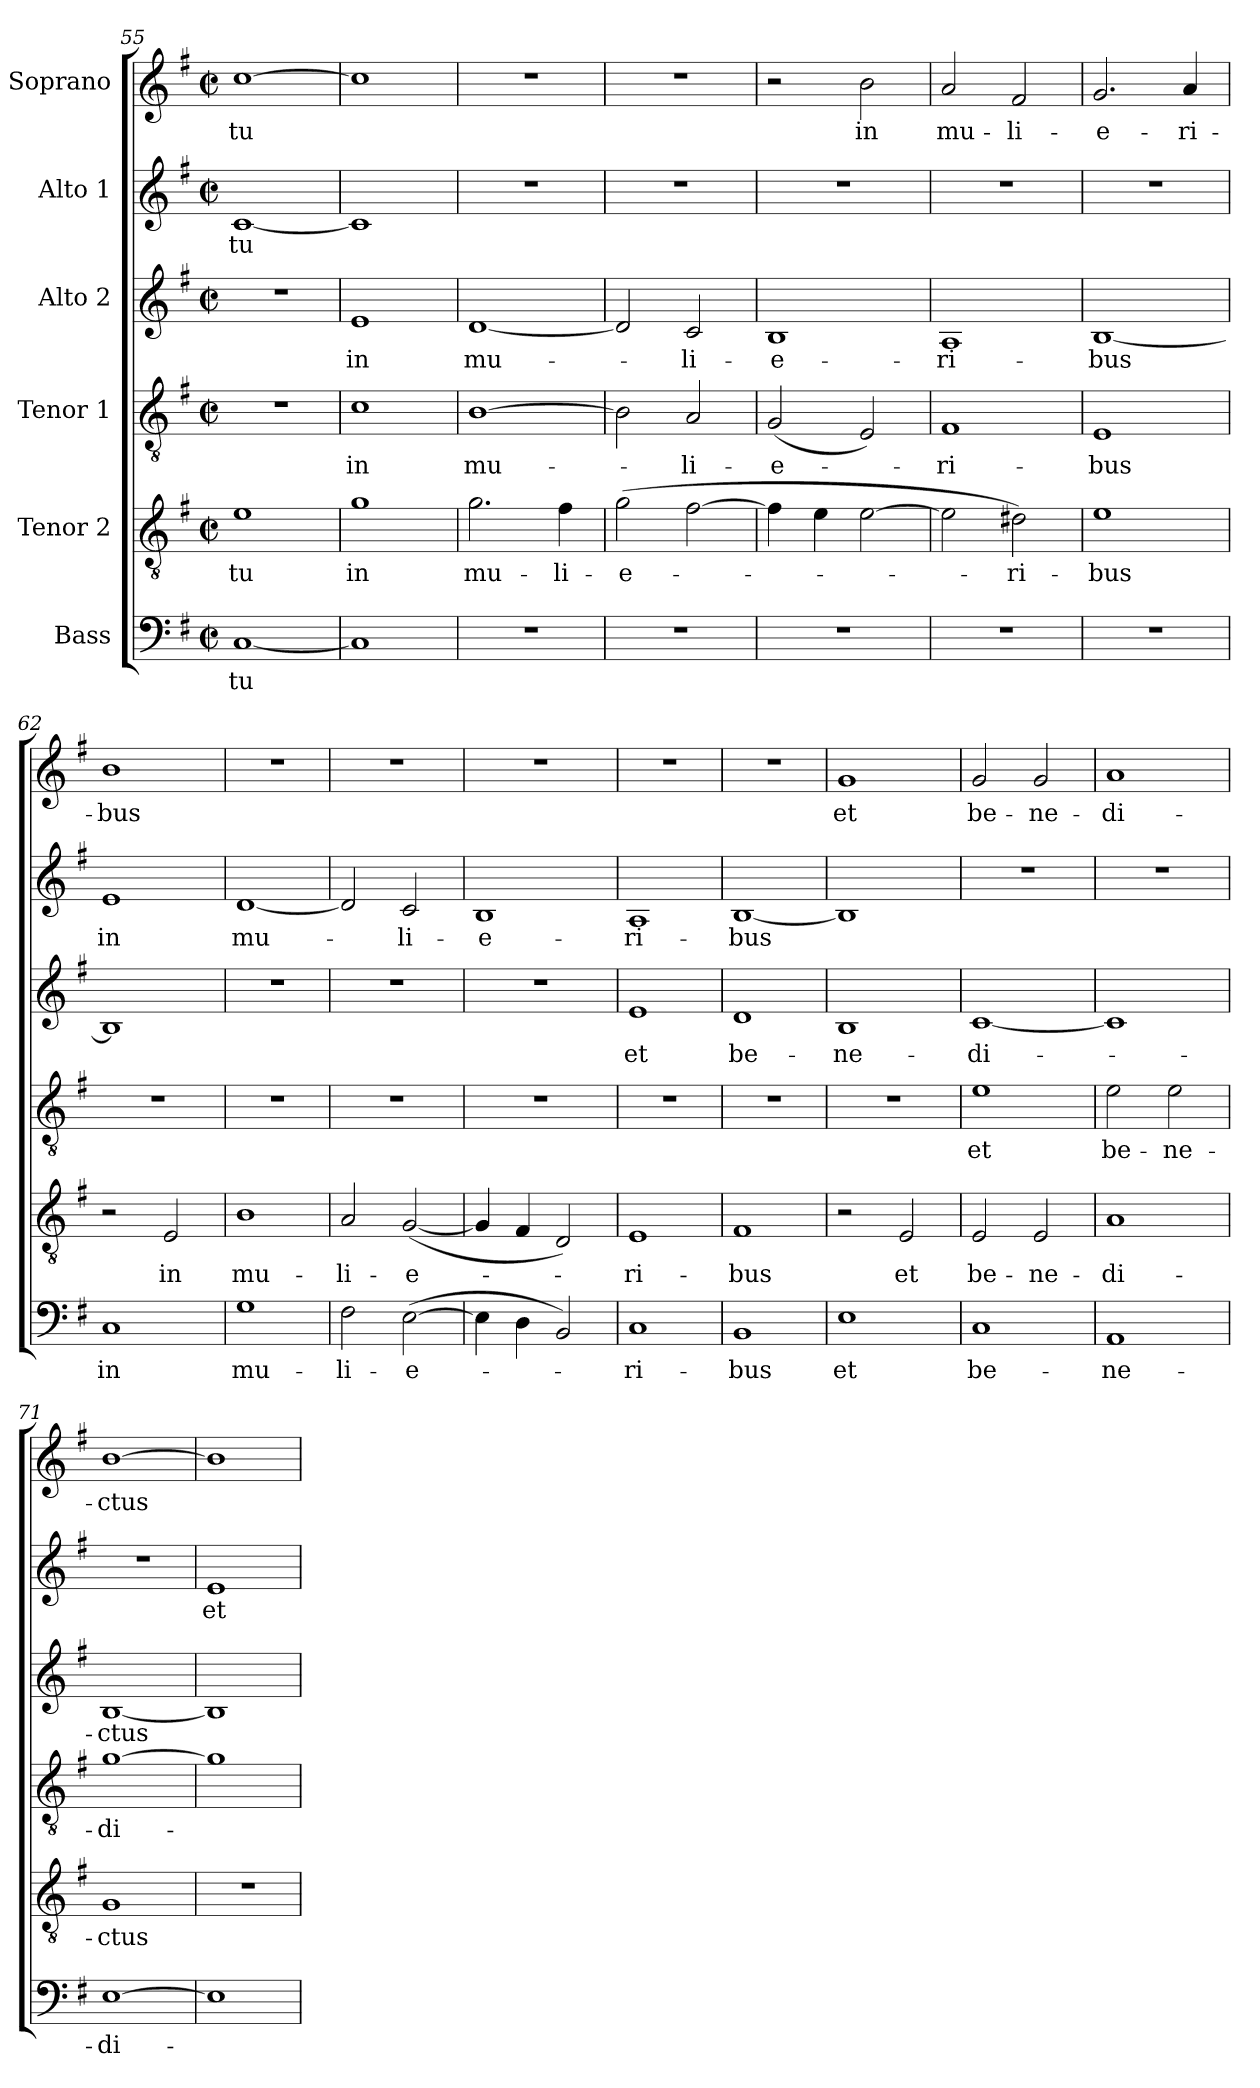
**kern	**text	**kern	**text	**kern	**text	**kern	**text	**kern	**text	**kern	**text
*part6	*part6	*part5	*part5	*part4	*part4	*part3	*part3	*part2	*part2	*part1	*part1
*staff6	*staff6	*staff5	*staff5	*staff4	*staff4	*staff3	*staff3	*staff2	*staff2	*staff1	*staff1
*I"Bass	*	*I"Tenor 2	*	*I"Tenor 1	*	*I"Alto 2	*	*I"Alto 1	*	*I"Soprano	*
*clefF4	*	*clefGv2	*	*clefGv2	*	*clefG2	*	*clefG2	*	*clefG2	*
*k[f#]	*	*k[f#]	*	*k[f#]	*	*k[f#]	*	*k[f#]	*	*k[f#]	*
*G:	*	*G:	*	*G:	*	*G:	*	*G:	*	*G:	*
*M2/2	*	*M2/2	*	*M2/2	*	*M2/2	*	*M2/2	*	*M2/2	*
*met(c|)	*	*met(c|)	*	*met(c|)	*	*met(c|)	*	*met(c|)	*	*met(c|)	*
=55	=55	=55	=55	=55	=55	=55	=55	=55	=55	=55	=55
!	!LO:LY:b	!	!LO:LY:b	!	!	!	!	!	!LO:LY:b	!	!LO:LY:b
[1C	tu	1e	tu	1r	.	1r	.	[1c	tu	[1cc	tu
=56	=56	=56	=56	=56	=56	=56	=56	=56	=56	=56	=56
!	!	!	!LO:LY:b	!	!LO:LY:b	!	!LO:LY:b	!	!	!	!
1C]	.	1g	in	1c	in	1e	in	1c]	.	1cc]	.
!!LO:PB:g=z
=57	=57	=57	=57	=57	=57	=57	=57	=57	=57	=57	=57
!	!	!	!LO:LY:b	!	!LO:LY:b	!	!LO:LY:b	!	!	!	!
1r	.	2.g\	mu-	[1B	mu-	[1d	mu-	1r	.	1r	.
!	!	!	!LO:LY:b	!	!	!	!	!	!	!	!
.	.	4f#\	-li-	.	.	.	.	.	.	.	.
=58	=58	=58	=58	=58	=58	=58	=58	=58	=58	=58	=58
!	!	!	!LO:LY:b	!	!	!	!	!	!	!	!
1r	.	(>2g\	-e-	2B\]	.	2d/]	.	1r	.	1r	.
!	!	!	!	!	!LO:LY:b	!	!LO:LY:b	!	!	!	!
.	.	[2f#\	.	2A/	-li-	2c/	-li-	.	.	.	.
=59	=59	=59	=59	=59	=59	=59	=59	=59	=59	=59	=59
!	!	!	!	!	!LO:LY:b	!	!LO:LY:b	!	!	!	!
1r	.	4f#\]	.	(<2G/	-e-	1B	-e-	1r	.	2r	.
.	.	4e\	.	.	.	.	.	.	.	.	.
!	!	!	!	!	!	!	!	!	!	!	!LO:LY:b
.	.	[2e\	.	2E/)	.	.	.	.	.	2b\	in
=60	=60	=60	=60	=60	=60	=60	=60	=60	=60	=60	=60
!	!	!	!	!	!LO:LY:b	!	!LO:LY:b	!	!	!	!LO:LY:b
1r	.	2e\]	.	1F#	-ri-	1A	-ri-	1r	.	2a/	mu-
!	!	!	!LO:LY:b	!	!	!	!	!	!	!	!LO:LY:b
.	.	2d#X\)	-ri-	.	.	.	.	.	.	2f#/	-li-
=61	=61	=61	=61	=61	=61	=61	=61	=61	=61	=61	=61
!	!	!	!LO:LY:b	!	!LO:LY:b	!	!LO:LY:b	!	!	!	!LO:LY:b
1r	.	1e	-bus	1E	-bus	[1B	-bus	1r	.	2.g/	-e-
!	!	!	!	!	!	!	!	!	!	!	!LO:LY:b
.	.	.	.	.	.	.	.	.	.	4a/	-ri-
=62	=62	=62	=62	=62	=62	=62	=62	=62	=62	=62	=62
!	!LO:LY:b	!	!	!	!	!	!	!	!LO:LY:b	!	!LO:LY:b
1C	in	2r	.	1r	.	1B]	.	1e	in	1b	-bus
!	!	!	!LO:LY:b	!	!	!	!	!	!	!	!
.	.	2E/	in	.	.	.	.	.	.	.	.
=63	=63	=63	=63	=63	=63	=63	=63	=63	=63	=63	=63
!	!LO:LY:b	!	!LO:LY:b	!	!	!	!	!	!LO:LY:b	!	!
1G	mu-	1B	mu-	1r	.	1r	.	[1d	mu-	1r	.
=64	=64	=64	=64	=64	=64	=64	=64	=64	=64	=64	=64
!	!LO:LY:b	!	!LO:LY:b	!	!	!	!	!	!	!	!
2F#\	-li-	2A/	-li-	1r	.	1r	.	2d/]	.	1r	.
!	!LO:LY:b	!	!LO:LY:b	!	!	!	!	!	!LO:LY:b	!	!
(>[2E\	-e-	(<[2G/	-e-	.	.	.	.	2c/	-li-	.	.
!!LO:LB:g=z
=65	=65	=65	=65	=65	=65	=65	=65	=65	=65	=65	=65
!	!	!	!	!	!	!	!	!	!LO:LY:b	!	!
4E\]	.	4G/]	.	1r	.	1r	.	1B	-e-	1r	.
4D\	.	4F#/	.	.	.	.	.	.	.	.	.
2BB/)	.	2D/)	.	.	.	.	.	.	.	.	.
=66	=66	=66	=66	=66	=66	=66	=66	=66	=66	=66	=66
!	!LO:LY:b	!	!LO:LY:b	!	!	!	!LO:LY:b	!	!LO:LY:b	!	!
1C	-ri-	1E	-ri-	1r	.	1e	et	1A	-ri-	1r	.
=67	=67	=67	=67	=67	=67	=67	=67	=67	=67	=67	=67
!	!LO:LY:b	!	!LO:LY:b	!	!	!	!LO:LY:b	!	!LO:LY:b	!	!
1BB	-bus	1F#	-bus	1r	.	1d	be-	[1B	-bus	1r	.
=68	=68	=68	=68	=68	=68	=68	=68	=68	=68	=68	=68
!	!LO:LY:b	!	!	!	!	!	!LO:LY:b	!	!	!	!LO:LY:b
1E	et	2r	.	1r	.	1B	-ne-	1B]	.	1g	et
!	!	!	!LO:LY:b	!	!	!	!	!	!	!	!
.	.	2E/	et	.	.	.	.	.	.	.	.
=69	=69	=69	=69	=69	=69	=69	=69	=69	=69	=69	=69
!	!LO:LY:b	!	!LO:LY:b	!	!LO:LY:b	!	!LO:LY:b	!	!	!	!LO:LY:b
1C	be-	2E/	be-	1e	et	[1c	-di-	1r	.	2g/	be-
!	!	!	!LO:LY:b	!	!	!	!	!	!	!	!LO:LY:b
.	.	2E/	-ne-	.	.	.	.	.	.	2g/	-ne-
=70	=70	=70	=70	=70	=70	=70	=70	=70	=70	=70	=70
!	!LO:LY:b	!	!LO:LY:b	!	!LO:LY:b	!	!	!	!	!	!LO:LY:b
1AA	-ne-	1A	-di-	2e\	be-	1c]	.	1r	.	1a	-di-
!	!	!	!	!	!LO:LY:b	!	!	!	!	!	!
.	.	.	.	2e\	-ne-	.	.	.	.	.	.
=71	=71	=71	=71	=71	=71	=71	=71	=71	=71	=71	=71
!	!LO:LY:b	!	!LO:LY:b	!	!LO:LY:b	!	!LO:LY:b	!	!	!	!LO:LY:b
[1E	-di-	1G	-ctus	[1g	-di-	[1B	-ctus	1r	.	[1b	-ctus
=72	=72	=72	=72	=72	=72	=72	=72	=72	=72	=72	=72
!	!	!	!	!	!	!	!	!	!LO:LY:b	!	!
1E]	.	1r	.	1g]	.	1B]	.	1e	et	1b]	.
=	=	=	=	=	=	=	=	=	=	=	=
*-	*-	*-	*-	*-	*-	*-	*-	*-	*-	*-	*-
